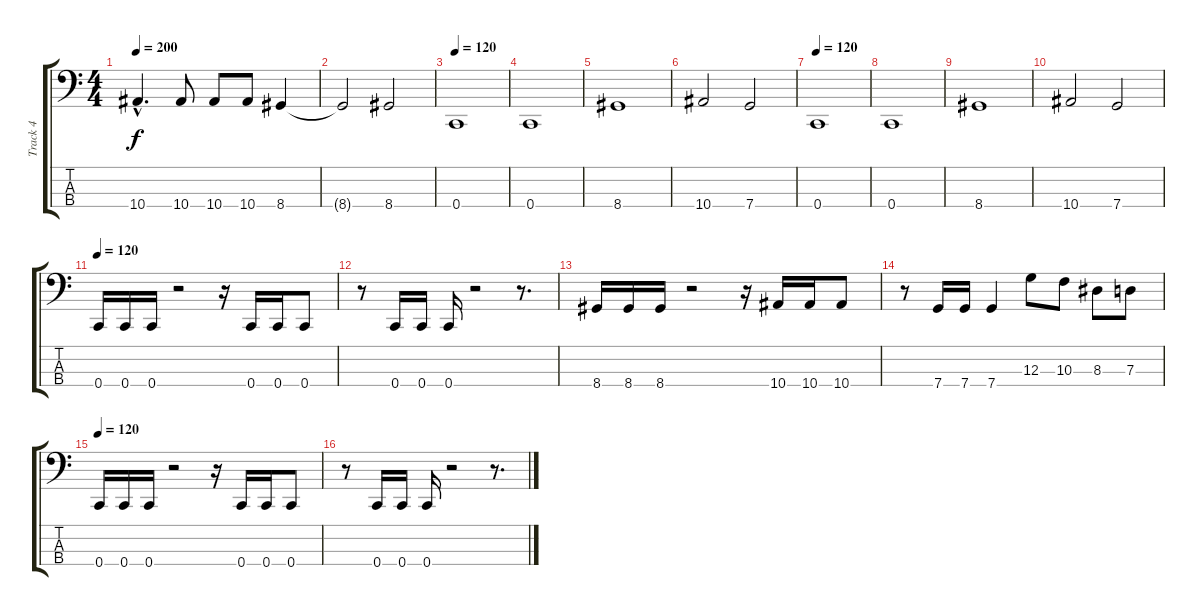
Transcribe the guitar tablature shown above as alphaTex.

\track ("Track 4" "Track 4") {instrument electricbasspick}
\staff {score tabs}
\tuning (F2 C2 G1 C1) {hide}
\ts (4 4)
\tempo 200
\clef f4
\ks c
10.4{hac t}.4{d dy f} 10.4.8 10.4.8 10.4.8 8.4.4 |
8.4{t}.2 8.4.2 |
\tempo 120
0.4.1 |
0.4.1 |
8.4.1 |
10.4.2 7.4.2 |
\tempo 120
0.4.1 |
0.4.1 |
8.4.1 |
10.4.2 7.4.2 |
\tempo 120
0.4.16 0.4.16 0.4.16 r.2 r.16 0.4.16 0.4.16 0.4.8 |
r.8 0.4.16 0.4.16 0.4.16 r.2 r.8{d} |
8.4.16 8.4.16 8.4.16 r.2 r.16 10.4.16 10.4.16 10.4.8 |
r.8 7.4.16 7.4.16 7.4.4 12.3.8 10.3.8 8.3.8 7.3.8 |
\tempo 120
0.4.16 0.4.16 0.4.16 r.2 r.16 0.4.16 0.4.16 0.4.8 |
r.8 0.4.16 0.4.16 0.4.16 r.2 r.8{d}
